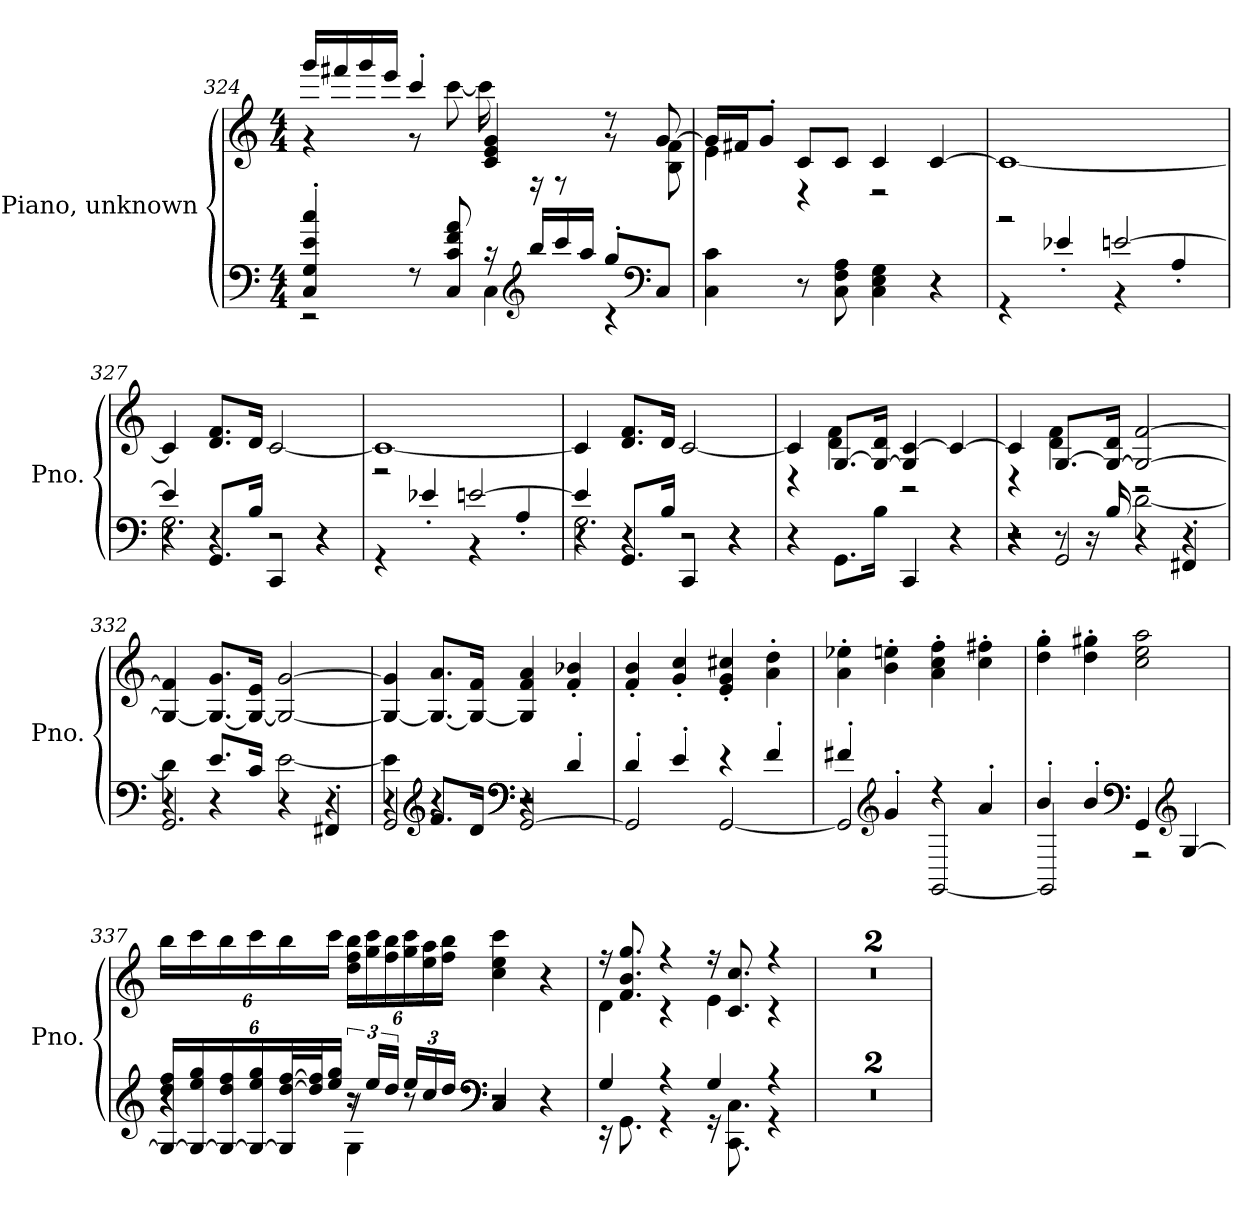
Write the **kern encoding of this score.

**kern	**kern
*part1	*part1
*staff2	*staff1
*I"Piano, unknown	*
*I'Pno.	*
*clefF4	*clefG2
*k[]	*k[]
*M4/4	*M4/4
=324	=324
*^	*^
4C/' 4G/' 4e/' 4cc/'	2r	16ggg/LL	4r
.	.	16fff#X/	.
.	.	16ggg/	.
.	.	16eee/JJ	.
8r	.	4ccc'/	8r
8C/ 8c/ 8f/ 8a/	.	.	[8ccc\
16r	4C\	4c/ 4e/ 4g/	16ccc\]
*clefG2	*	*	*
16bb/LL	.	.	16r
16ccc/	.	.	8r
16aa/JJ	.	.	.
8gg'/L	4r	8r	8r
*clefF4	*	*	*
8C/J	.	[8g/	8B\ 8f\
*v	*v	*	*
=325	=325	=325
4C\ 4c\	16g/LL]	4e\
.	16f#X/J	.
.	8g'/J	.
8r	8c/L	4r
8C\ 8F\ 8A\	8c/J	.
4C\ 4E\ 4G\	4c/	2r
4r	[4c/	.
*	*v	*v
!!LO:LB:g=z
=326	=326
*^	*
2r	4r	1c_
.	4e-X'/	.
[2en/	4r	.
.	4A'/	.
=327	=327	=327
*	*^	*
4e/]	2.G\	4r	4c/]
4r	.	8.GG/L	8.d/ 8.f/L
.	.	16B/Jk	16d/Jk
2r	.	4CC/	[2c/
.	4r	4r	.
*	*v	*v	*
=328	=328	=328
2r	4r	1c_
.	4e-X'/	.
[2en/	4r	.
.	4A'/	.
=329	=329	=329
*	*^	*
4e/]	2.G\	4r	4c/]
4r	.	8.GG/L	8.d/ 8.f/L
.	.	16B/Jk	16d/Jk
2r	.	4CC/	[2c/
.	4r	4r	.
*v	*v	*v	*
=330	=330
*	*^
4r	4c/]	4r
8.GG\L	[8.G/L	4d\ 4f\
16B\Jk	16G/_ 16d/Jk	.
4CC/	4G/] [4c/	2r
4r	4c/_	.
=331	=331	=331
*^	*	*
*	*^	*	*
4r	2r	4r	4c/]	4r
8r	.	2GG/	[8.G/L	4d\ 4f\
16r	.	.	.	.
16B/	.	.	16G/_ 16d/Jk	.
4r	[2d\	.	2G/_ [2f/	2r
4FF#X'/	.	4r	.	.
*	*	*	*v	*v
!!LO:PB:g=z
=332	=332	=332	=332
4r	4d\]	2.GG/	4G/_ 4f/]
8.e/L	4r	.	8.G/_ 8.g/L
16c/Jk	.	.	16G/_ 16e/Jk
4r	[2e\	.	2G/_ [2g/
4FF#X'/	.	4r	.
=333	=333	=333	=333
4r	4e\]	2GG/	4G/_ 4g/]
*clefG2	*	*	*
8.f/L	4r	.	8.G/_ 8.a/L
16d/Jk	.	.	16G/_ 16f/Jk
*clefF4	*	*	*
4r	2r	[2GG/	4G/] 4f/ 4a/
4d'/	.	.	4f/' 4b-X/'
*	*v	*v	*
=334	=334	=334
4d'/	2GG/]	4f/' 4b/'
4e'/	.	4g/' 4cc/'
4r	[2GG/	4e/' 4g/' 4cc#X/'
4f'/	.	4a\' 4dd\'
=335	=335	=335
4f#X'/	2GG/]	4a\' 4ee-X\'
*clefG2	*	*
4g'/	.	4b\' 4een\'
4r	[2GG/	4a\' 4cc\' 4ff\'
4a'/	.	4cc\' 4ff#X\'
=336	=336	=336
4b'/	2GG/]	4dd\' 4gg\'
4b'/	.	4dd\' 4gg#X\'
*clefF4	*	*
4GG/	2r	2cc\ 2ee\ 2aa\
*clefG2	*	*
[4G/	.	.
*v	*v	*
!!LO:LB:g=z
=337	=337
*Xbrackettup	*Xbrackettup
*^	*
*	*^	*
24G/_ 24dd/ 24ff/LL	4r	4r	24bb\LL
24G/_ 24ee/ 24gg/	.	.	24ccc\
24G/_ 24dd/ 24ff/	.	.	24bb\
24G/_ 24ee/ 24gg/	.	.	24ccc\
48G/] [48dd/ [48ff/L	.	.	24bb\
48dd/] 48ff/]J	.	.	.
24ee/ 24gg/JJ	.	.	24ccc\JJ
*brackettup	*	*	*
24r	4G\	8r	24dd\ 24ff\ 24bb\LL
24ee/LL	.	.	24gg\ 24ccc\
24dd/JJ	.	.	24ff\ 24bb\
*	*	*Xbrackettup	*
8r	.	24ee/LL	24gg\ 24ccc\
.	.	24cc/	24ee\ 24aa\
.	.	24dd/JJ	24ff\ 24bb\JJ
*clefF4	*	*	*
2r	2r	4C/	4cc\ 4ee\ 4ccc\
.	.	4r	4r
*	*v	*v	*
=338	=338	=338
*	*	*^
4G/	16r	16r	4d\
.	8.GG\	8.f/ 8.b/ 8.gg/	.
4r	4r	4r	4r
4G/	16r	16r	4e\
.	8.CC\ 8.C\	8.c/ 8.cc/	.
4r	4r	4r	4r
*v	*v	*	*
*	*v	*v
=339	=339
1r	1r
=340	=340
1r	1r
=	=
*-	*-
